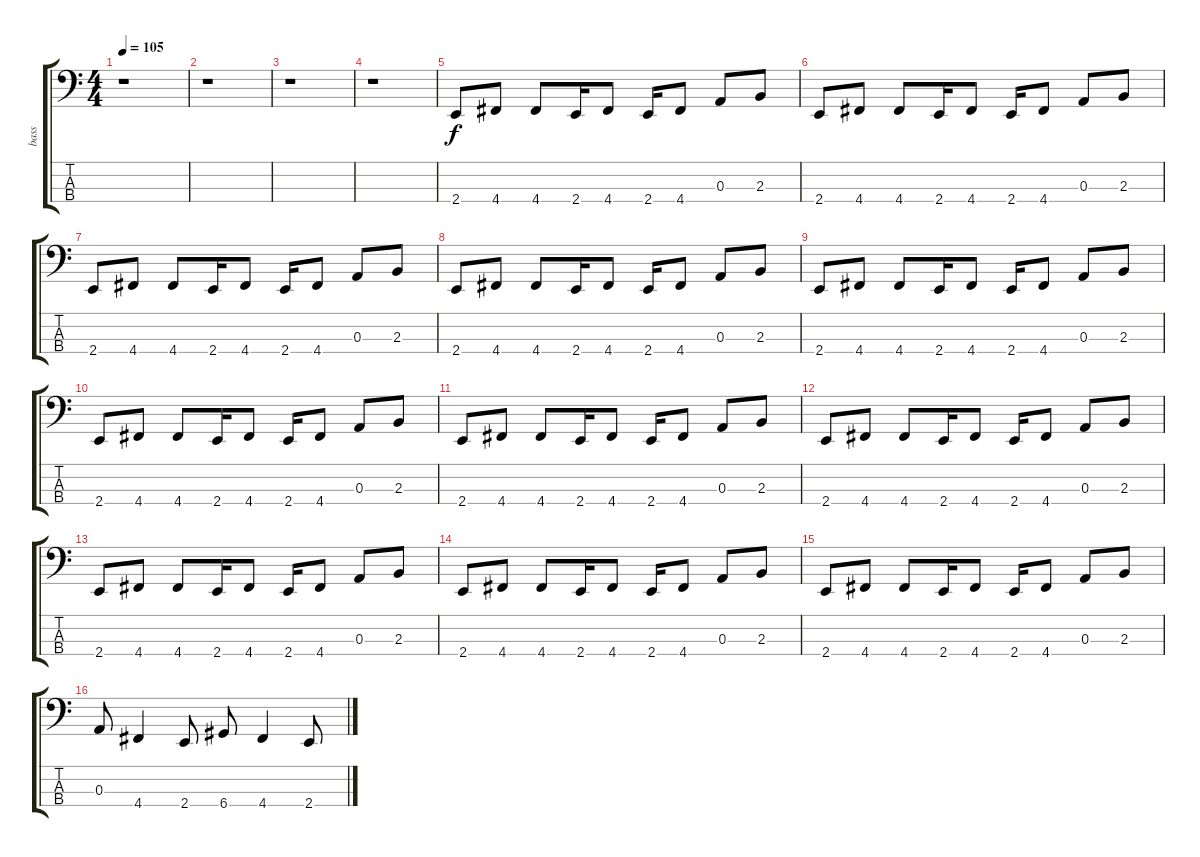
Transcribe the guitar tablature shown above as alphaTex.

\track ("bass" "bass") {instrument electricbassfinger}
\staff {score tabs}
\tuning (G2 D2 A1 D1) {hide}
\ts (4 4)
\tempo 105
\clef f4
\ks c
r.1{dy f instrument electricbassfinger} |
r.1 |
r.1 |
r.1 |
2.4.8 4.4.8 4.4.8 2.4.16 4.4.8 2.4.16 4.4.8 0.3.8 2.3.8 |
2.4.8 4.4.8 4.4.8 2.4.16 4.4.8 2.4.16 4.4.8 0.3.8 2.3.8 |
2.4.8 4.4.8 4.4.8 2.4.16 4.4.8 2.4.16 4.4.8 0.3.8 2.3.8 |
2.4.8 4.4.8 4.4.8 2.4.16 4.4.8 2.4.16 4.4.8 0.3.8 2.3.8 |
2.4.8 4.4.8 4.4.8 2.4.16 4.4.8 2.4.16 4.4.8 0.3.8 2.3.8 |
2.4.8 4.4.8 4.4.8 2.4.16 4.4.8 2.4.16 4.4.8 0.3.8 2.3.8 |
2.4.8 4.4.8 4.4.8 2.4.16 4.4.8 2.4.16 4.4.8 0.3.8 2.3.8 |
2.4.8 4.4.8 4.4.8 2.4.16 4.4.8 2.4.16 4.4.8 0.3.8 2.3.8 |
2.4.8 4.4.8 4.4.8 2.4.16 4.4.8 2.4.16 4.4.8 0.3.8 2.3.8 |
2.4.8 4.4.8 4.4.8 2.4.16 4.4.8 2.4.16 4.4.8 0.3.8 2.3.8 |
2.4.8 4.4.8 4.4.8 2.4.16 4.4.8 2.4.16 4.4.8 0.3.8 2.3.8 |
0.3.8 4.4.4 2.4.8 6.4.8 4.4.4 2.4.8
